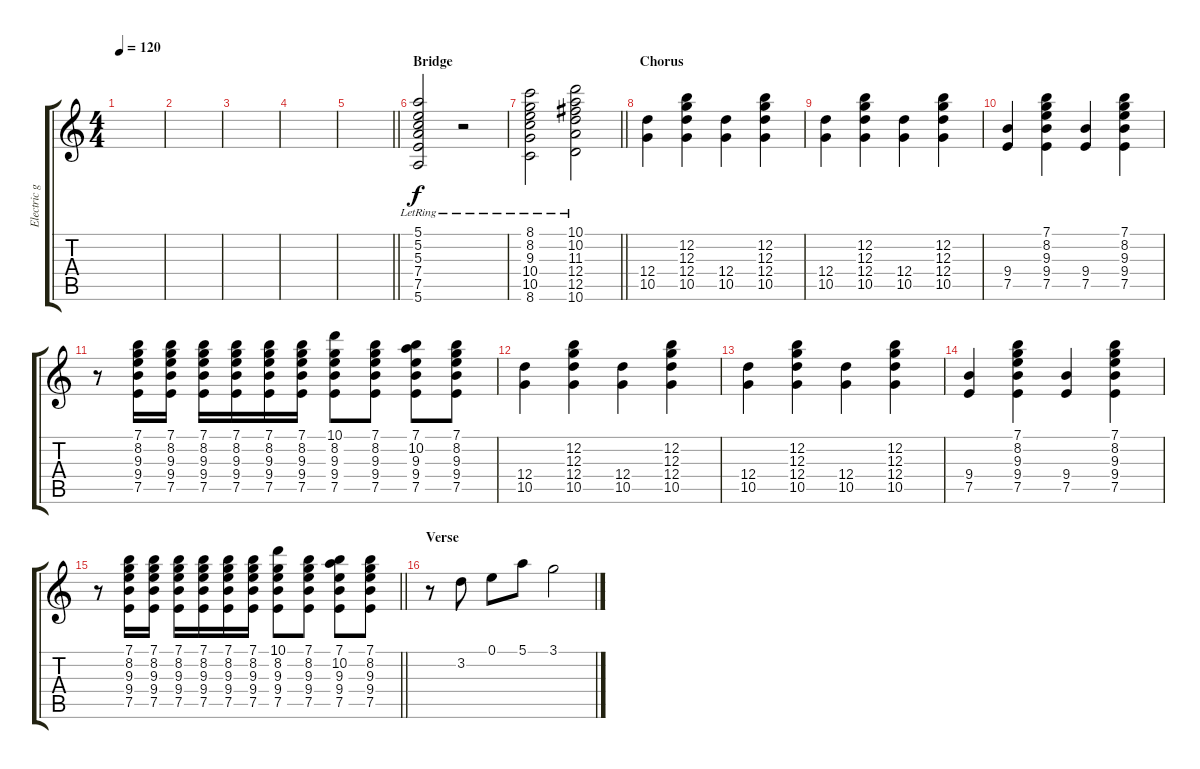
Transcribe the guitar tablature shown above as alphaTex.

\track ("Electric guitar clean" "Electric g") {instrument overdrivenguitar}
\staff {score tabs}
\tuning (E4 B3 G3 D3 A2 E2) {hide}
\ts (4 4)
\tempo 120
\clef g2
\ks c
|
|
|
|
\barLineRight lightlight
|
\section ("" "Bridge")
(5.1{lr} 5.2 5.3 7.4 7.5 5.6).2{dy f volume 9} r.2 |
\barLineRight lightlight
(8.1{lr} 8.2 9.3 10.4 10.5 8.6).2 (10.1{lr} 10.2 11.3 12.4 12.5 10.6).2 |
\section ("" "Chorus")
(12.4 10.5).4 (12.2 12.3 12.4 10.5).4 (12.4 10.5).4 (12.2 12.3 12.4 10.5).4 |
(12.4 10.5).4 (12.2 12.3 12.4 10.5).4 (12.4 10.5).4 (12.2 12.3 12.4 10.5).4 |
(9.4 7.5).4 (7.1 8.2 9.3 9.4 7.5).4 (9.4 7.5).4 (7.1 8.2 9.3 9.4 7.5).4 |
r.8 (7.1 8.2 9.3 9.4 7.5).16 (7.1 8.2 9.3 9.4 7.5).16 (7.1 8.2 9.3 9.4 7.5).16 (7.1 8.2 9.3 9.4 7.5).16 (7.1 8.2 9.3 9.4 7.5).16 (7.1 8.2 9.3 9.4 7.5).16 (10.1 8.2 9.3 9.4 7.5).8 (7.1 8.2 9.3 9.4 7.5).8 (7.1 10.2 9.3 9.4 7.5).8 (7.1 8.2 9.3 9.4 7.5).8 |
(12.4 10.5).4 (12.2 12.3 12.4 10.5).4 (12.4 10.5).4 (12.2 12.3 12.4 10.5).4 |
(12.4 10.5).4 (12.2 12.3 12.4 10.5).4 (12.4 10.5).4 (12.2 12.3 12.4 10.5).4 |
(9.4 7.5).4 (7.1 8.2 9.3 9.4 7.5).4 (9.4 7.5).4 (7.1 8.2 9.3 9.4 7.5).4 |
\barLineRight lightlight
r.8 (7.1 8.2 9.3 9.4 7.5).16 (7.1 8.2 9.3 9.4 7.5).16 (7.1 8.2 9.3 9.4 7.5).16 (7.1 8.2 9.3 9.4 7.5).16 (7.1 8.2 9.3 9.4 7.5).16 (7.1 8.2 9.3 9.4 7.5).16 (10.1 8.2 9.3 9.4 7.5).8 (7.1 8.2 9.3 9.4 7.5).8 (7.1 10.2 9.3 9.4 7.5).8 (7.1 8.2 9.3 9.4 7.5).8 |
\section ("" "Verse")
r.8 3.2.8 0.1.8 5.1.8 3.1.2
